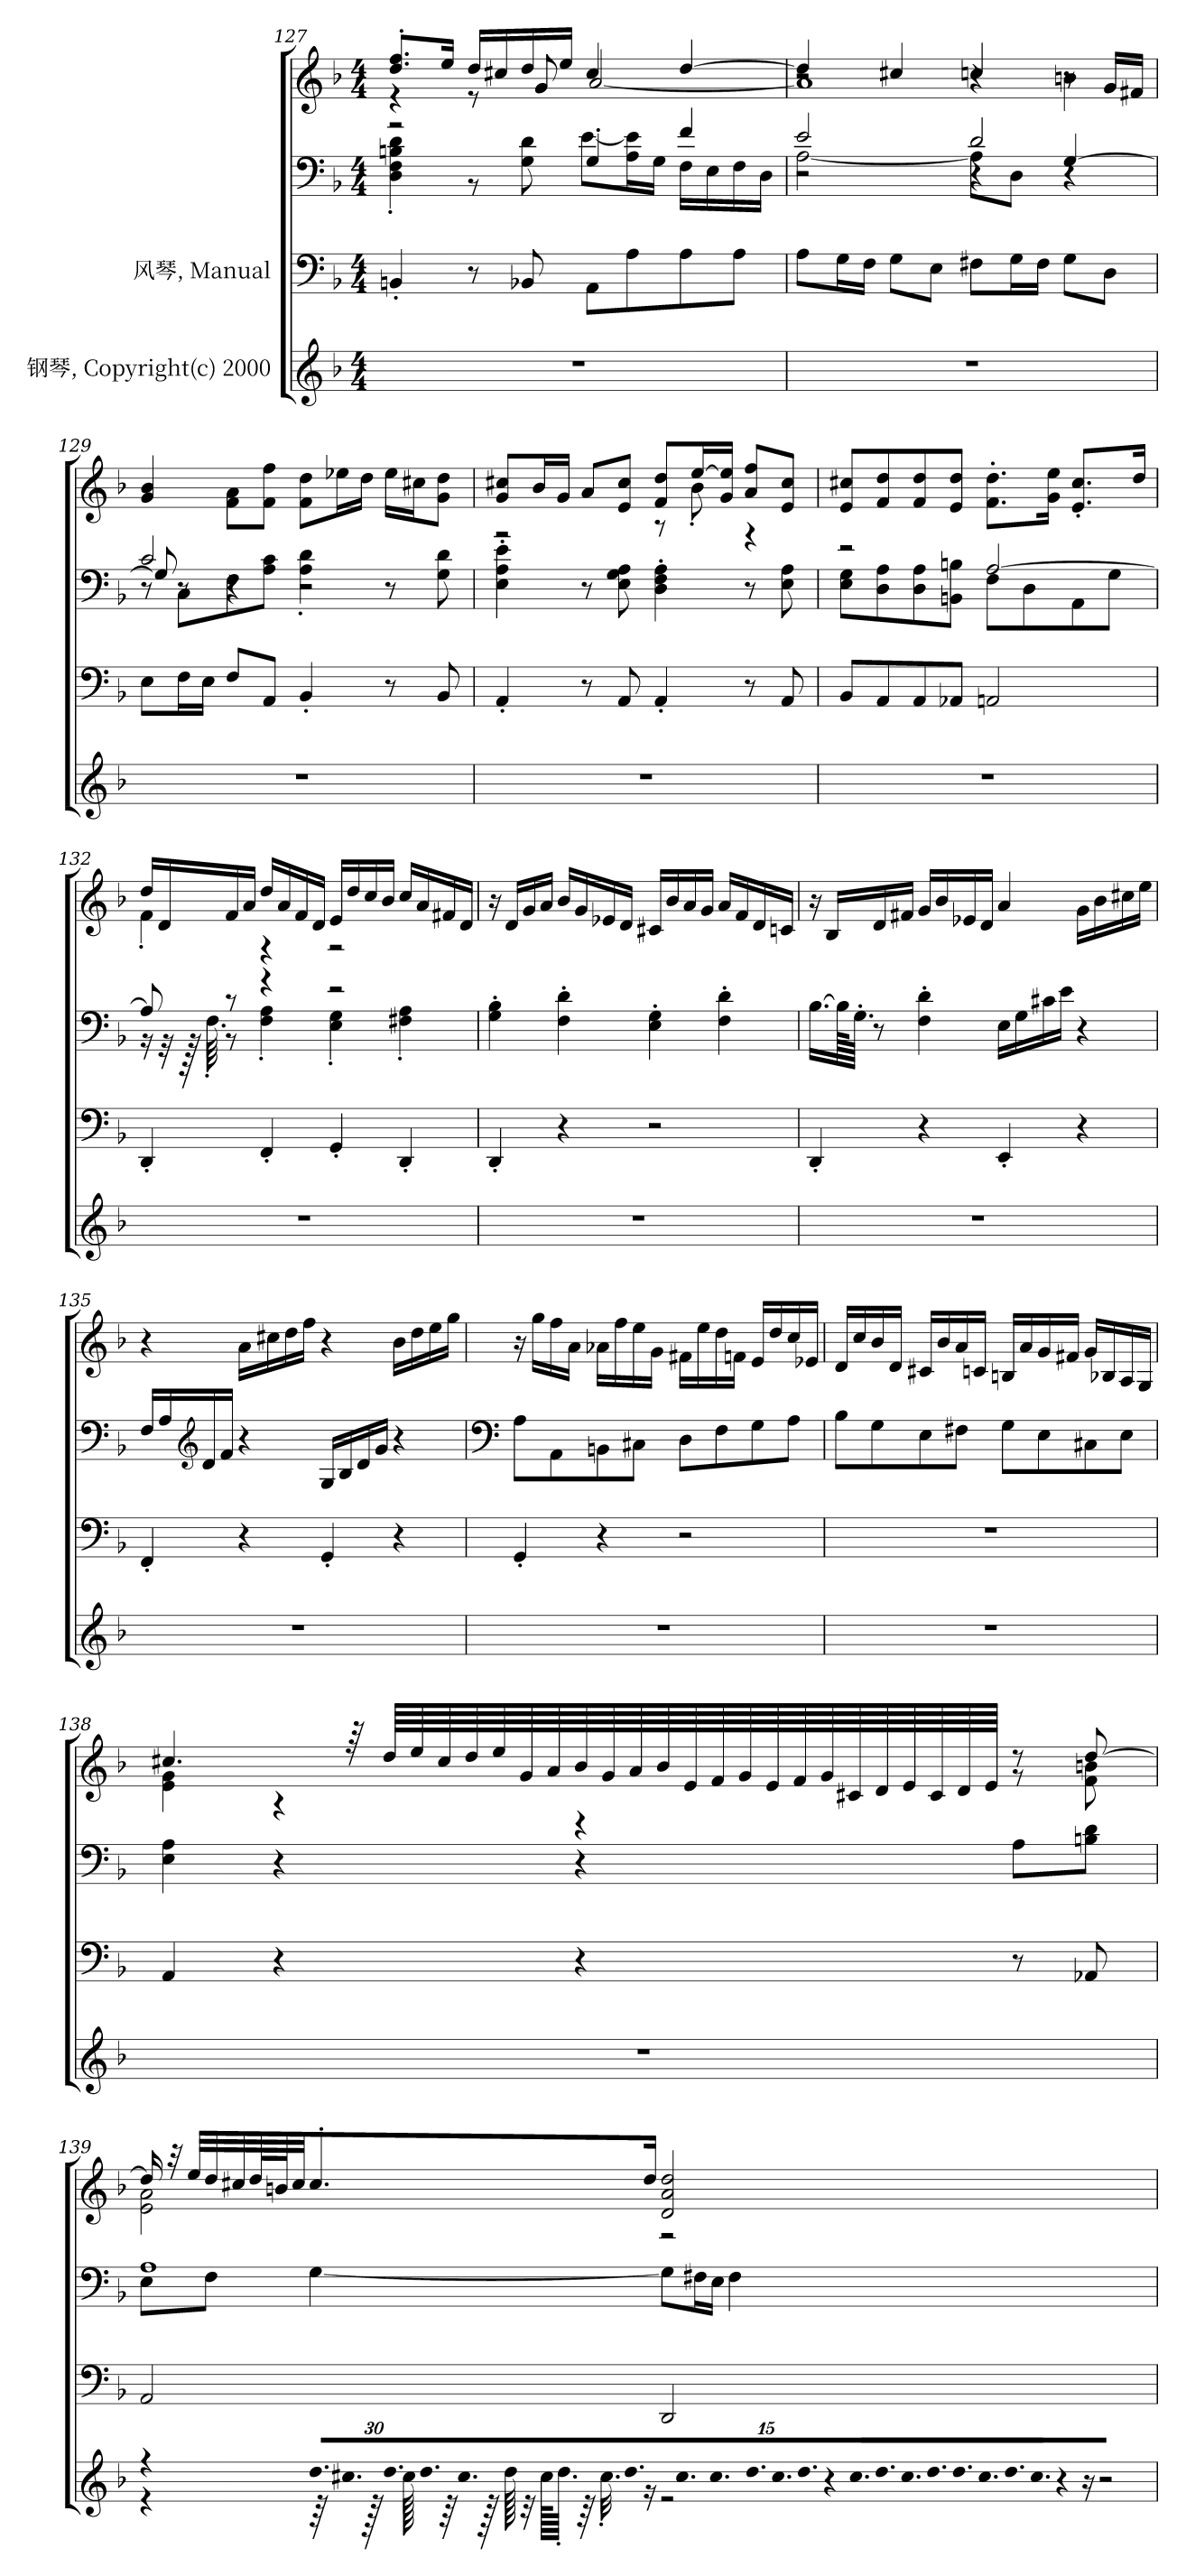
**kern	**kern	**kern	**kern
*part2	*part1	*part1	*part1
*staff4	*staff3	*staff2	*staff1
*I"钢琴, Copyright(c) 2000	*I"风琴, Manual	*	*
!!LO:LB:g=z
*clefG2	*clefF4	*clefF4	*clefG2
*k[b-]	*k[b-]	*k[b-]	*k[b-]
*M4/4	*M4/4	*M4/4	*M4/4
=127	=127	=127	=127
*	*	*^	*^
1r	4BBn'/	2r	4D\' 4F\' 4Bn\' 4d\'	8.dd/' 8.ff/'L	4r
.	.	.	.	16ee/Jk	.
.	8r	.	8r	16dd/LL	8r
.	.	.	.	16cc#X/	.
.	8BB-X/	.	8G\ 8d\	16dd/	8g/
.	.	.	.	16ee/JJ	.
.	8AA\L	4G'/	[8e\L	4cc#/	[2a/
.	8A\	.	16A\ 16e\]L	.	.
.	.	.	16G\JJ	.	.
.	8A\	4f/	16F\LL	[4dd/	.
.	.	.	16E\	.	.
.	8A\J	.	16F\	.	.
.	.	.	16D\JJ	.	.
=128	=128	=128	=128	=128	=128
*	*	*	*^	*	*^
1r	8A\L	2e/	[2A\	2r	4dd/]	2r	1a]
.	16G\L	.	.	.	.	.	.
.	16F\JJ	.	.	.	.	.	.
.	8G\L	.	.	.	4cc#X/	.	.
.	8E\J	.	.	.	.	.	.
.	8F#X\L	2d/	8A\L]	4r	4ccn/	4r	.
.	16G\L	.	8D\J	.	.	.	.
.	16F#\JJ	.	.	.	.	.	.
.	8G\L	.	4r	[4G/	8r	4bn\	.
.	8D\J	.	.	.	16g/LL	.	.
.	.	.	.	.	16f#X/JJ	.	.
*	*	*	*	*	*v	*v	*v
=129	=129	=129	=129	=129	=129
1r	8E\L	2c/	8r	8G/]	4g/ 4b-/
.	16F\L	.	8C\L	8r	.
.	16E\JJ	.	.	.	.
.	8F/L	.	8F\	4r	8f\ 8a\L
.	8AA/J	.	8A\ 8c\J	.	8f\ 8ff\J
.	4BB-'/	2r	4A\' 4d\'	2r	8f\ 8dd\L
.	.	.	.	.	16ee-X\L
.	.	.	.	.	16dd\JJ
.	8r	.	8r	.	16ee-\LL
.	.	.	.	.	16cc#X\J
.	8BB-/	.	8G\ 8d\	.	8g\ 8dd\J
*	*	*v	*v	*v	*
!!LO:PB:g=z
=130	=130	=130	=130
*	*	*	*^
1r	4AA'/	4E\' 4A\' 4e\'	8g/ 8cc#X/L	2r
.	.	.	16b-/L	.
.	.	.	16g/JJ	.
.	8r	8r	8a/L	.
.	8AA/	8E\ 8G\ 8A\	8e/ 8cc#/J	.
.	4AA'/	4D\' 4F\' 4A\'	8f/ 8dd/L	8r
.	.	.	[16ee/L	8b-'\
.	.	.	16g/ 16ee/]JJ	.
.	8r	8r	8a/ 8ff/L	4r
.	8AA/	8E\ 8A\	8e/ 8cc#/J	.
*	*	*	*v	*v
=131	=131	=131	=131
*	*	*^	*
1r	8BB-/L	2r	8E\ 8G\L	8e/ 8cc#X/L
.	8AA/	.	8D\ 8A\	8f/ 8dd/
.	8AA/	.	8D\ 8A\	8f/ 8dd/
.	8AA-X/J	.	8BBn\ 8Bn\J	8e/ 8dd/J
.	2AAn/	[2A/	8F\L	8.f\' 8.dd\'L
.	.	.	8D\	.
.	.	.	.	16g\ 16ee\Jk
.	.	.	8AA\	8.e/' 8.cc#/'L
.	.	.	8G\J	.
.	.	.	.	16dd/Jk
!!LO:LB:g=z
=132	=132	=132	=132	=132
*	*	*	*	*^
1r	4DD'/	8A/]	16r	16dd/LL	4f'\
.	.	.	32r	16d/	.
.	.	.	128r	.	.
.	.	.	64.F'\	.	.
.	.	8r	8r	16f/	.
.	.	.	.	16a/JJ	.
.	4FF'/	4r	4F\' 4A\'	16dd/LL	4r
.	.	.	.	16a/	.
.	.	.	.	16f/	.
.	.	.	.	16d/JJ	.
.	4GG'/	2r	4E\' 4G\'	16e/LL	2r
.	.	.	.	16dd/	.
.	.	.	.	16cc/	.
.	.	.	.	16b-/JJ	.
.	4DD'/	.	4F#X\' 4A\'	16cc/LL	.
.	.	.	.	16a/	.
.	.	.	.	16f#X/	.
.	.	.	.	16d/JJ	.
*	*	*v	*v	*	*
*	*	*	*v	*v
=133	=133	=133	=133
1r	4DD'/	4G\' 4B-\'	16r
.	.	.	16d/LL
.	.	.	16g/
.	.	.	16a/JJ
.	4r	4F\' 4d\'	16b-/LL
.	.	.	16g/
.	.	.	16e-X/
.	.	.	16d/JJ
.	2r	4E\' 4G\'	16c#X/LL
.	.	.	16b-/
.	.	.	16a/
.	.	.	16g/JJ
.	.	4F\' 4d\'	16a/LL
.	.	.	16f/
.	.	.	16d/
.	.	.	16cn/JJ
!!LO:LB:g=z
=134	=134	=134	=134
1r	4DD'/	[16.B-\LL	16r
.	.	.	16B-/LL
.	.	128B-\KLL]	.
.	.	64.G'\JJJJ	.
.	.	8r	16d/
.	.	.	16f#X/JJ
.	4r	4F\' 4d\'	16g/LL
.	.	.	16b-/
.	.	.	16e-X/
.	.	.	16d/JJ
.	4EE'/	16E\LL	4a/
.	.	16G\	.
.	.	16c#X\	.
.	.	16e\JJ	.
.	4r	4r	16g\LL
.	.	.	16b-\
.	.	.	16cc#X\
.	.	.	16ee\JJ
=135	=135	=135	=135
1r	4FF'/	16F/LL	4r
.	.	16A/	.
*	*	*clefG2	*
.	.	16d/	.
.	.	16f/JJ	.
.	4r	4r	16a\LL
.	.	.	16cc#X\
.	.	.	16dd\
.	.	.	16ff\JJ
.	4GG'/	16G/LL	4r
.	.	16B-/	.
.	.	16d/	.
.	.	16g/JJ	.
.	4r	4r	16b-\LL
.	.	.	16dd\
.	.	.	16ee\
.	.	.	16gg\JJ
!!LO:PB:g=z
=136	=136	=136	=136
*	*	*clefF4	*
1r	4GG'/	8A\L	16r
.	.	.	16gg\LL
.	.	8AA\	16ff\
.	.	.	16a\JJ
.	4r	8BBn\	16a-X\LL
.	.	.	16ff\
.	.	8C#X\J	16ee\
.	.	.	16g\JJ
.	2r	8D\L	16f#X\LL
.	.	.	16ee\
.	.	8F\	16dd\
.	.	.	16fn\JJ
.	.	8G\	16e/LL
.	.	.	16dd/
.	.	8A\J	16cc/
.	.	.	16e-X/JJ
=137	=137	=137	=137
1r	1r	8B-\L	16d/LL
.	.	.	16cc/
.	.	8G\	16b-/
.	.	.	16d/JJ
.	.	8E\	16c#X/LL
.	.	.	16b-/
.	.	8F#X\J	16a/
.	.	.	16cn/JJ
.	.	8G\L	16Bn/LL
.	.	.	16a/
.	.	8E\	16g/
.	.	.	16f#X/JJ
.	.	8C#X\	16g/LL
.	.	.	16B-X/
.	.	8E\J	16A/
.	.	.	16G/JJ
!!LO:LB:g=z
=138	=138	=138	=138
*	*	*	*MM30
*	*	*	*^
1r	4AA/	4E\ 4A\	4.cc#X/	4e\ 4g\
.	4r	4r	.	4r
.	.	.	64r	.
.	.	.	64dd/LLLL	.
.	.	.	64ee/	.
.	.	.	64cc#/	.
.	.	.	64dd/	.
.	.	.	64ee/	.
.	.	.	64g/	.
.	.	.	64a/	.
.	4r	4r	64b-/	4r
.	.	.	64g/	.
.	.	.	64a/	.
.	.	.	64b-/	.
.	.	.	64e/	.
.	.	.	64f/	.
.	.	.	64g/	.
.	.	.	64e/	.
.	.	.	64f/	.
.	.	.	64g/	.
.	.	.	64c#X/	.
.	.	.	64d/	.
.	.	.	64e/	.
.	.	.	64c#/	.
.	.	.	64d/	.
.	.	.	64e/JJJJ	.
.	8r	8A\L	8r	8r
.	8AA-X/	8Bn\ 8d\J	[8dd/	8f\ 8bn\
!!LO:LB:g=z	!!
=139	=139	=139	=139	=139
*^	*	*^	*	*
4r	4r	2AA/	1A	8E\L	16dd/]	2e\ 2a\
.	.	.	.	.	32r	.
.	.	.	.	.	32ee/LLL	.
.	.	.	.	8F\J	32dd/	.
.	.	.	.	.	32cc#X/	.
.	.	.	.	.	64dd/L	.
.	.	.	.	.	64bn/J	.
.	.	.	.	.	32cc#/JJ	.
*Xbrackettup	*	*	*	*	*	*
!LO:N:vis=256.	!	!	!	!	!	!
1920%17dd/LLLLL	64r	.	.	[4G\	8.cc#'/	.
!LO:N:vis=256.	!	!	!	!	!	!
1920%17cc#X/	.	.	.	.	.	.
.	128r	.	.	.	.	.
!LO:N:vis=256.	!	!	!	!	!	!
1920%17dd/	.	.	.	.	.	.
.	128cc#\	.	.	.	.	.
!LO:N:vis=256.	!	!	!	!	!	!
1920%17dd/	.	.	.	.	.	.
.	64r	.	.	.	.	.
1920ryy	.	.	.	.	.	.
!LO:N:vis=256.	!	!	!	!	!	!
1920%17cc#/	.	.	.	.	.	.
!LO:N:vis=256.	!	!	!	!	!	!
1920%17dd/	.	.	.	.	.	.
.	128r	.	.	.	.	.
!LO:N:vis=256.	!	!	!	!	!	!
1920%17cc#/	.	.	.	.	.	.
.	128dd\	.	.	.	.	.
*brackettup	*	*	*	*	*	*
!LO:N:vis=256.	!	!	!	!	!	!
1920%17cc#/	32r	.	.	.	.	.
!LO:N:vis=256.	!	!	!	!	!	!
1920%17dd/	.	.	.	.	.	.
!LO:N:vis=256.	!	!	!	!	!	!
1920%17cc#/	.	.	.	.	.	.
!LO:N:vis=256.	!	!	!	!	!	!
1920%17dd/JJJJJ	.	.	.	.	.	.
.	128cc#\KLLLL	.	.	.	.	.
1920ryy	.	.	.	.	.	.
!LO:N:vis=128	!	!	!	!	!	!
1920%17r	.	.	.	.	.	.
.	64.dd'\JJJJ	.	.	.	.	.
!LO:N:vis=256.	!	!	!	!	!	!
1920%17cc#/LLLLL	.	.	.	.	.	.
!LO:N:vis=256.	!	!	!	!	!	!
1920%17dd/	.	.	.	.	.	.
!LO:N:vis=256.	!	!	!	!	!	!
1920%17cc#/	64r	.	.	.	.	.
!LO:N:vis=256.	!	!	!	!	!	!
1920%17dd/	.	.	.	.	.	.
.	32.cc#'\	.	.	.	.	.
!LO:N:vis=256.	!	!	!	!	!	!
1920%17dd/	.	.	.	.	.	.
!LO:N:vis=256.	!	!	!	!	!	!
1920%17cc#/	.	.	.	.	.	.
1920ryy	.	.	.	.	.	.
!LO:N:vis=256.	!	!	!	!	!	!
1920%17dd/	.	.	.	.	.	.
!LO:N:vis=256.	!	!	!	!	!	!
1920%17cc#/JJJJJ	.	.	.	.	.	.
!LO:N:vis=128	!	!	!	!	!	!
1920%17r	.	.	.	.	.	.
16r	16r	.	.	.	16dd/Jk	.
2r	2r	2DD/	.	8G\L]	2d/ 2a/ 2dd/	2r
.	.	.	.	16F#X\L	.	.
.	.	.	.	16E\JJ	.	.
.	.	.	.	4F#\	.	.
*	*	*	*v	*v	*	*
*v	*v	*	*	*v	*v
=	=	=	=
*-	*-	*-	*-
